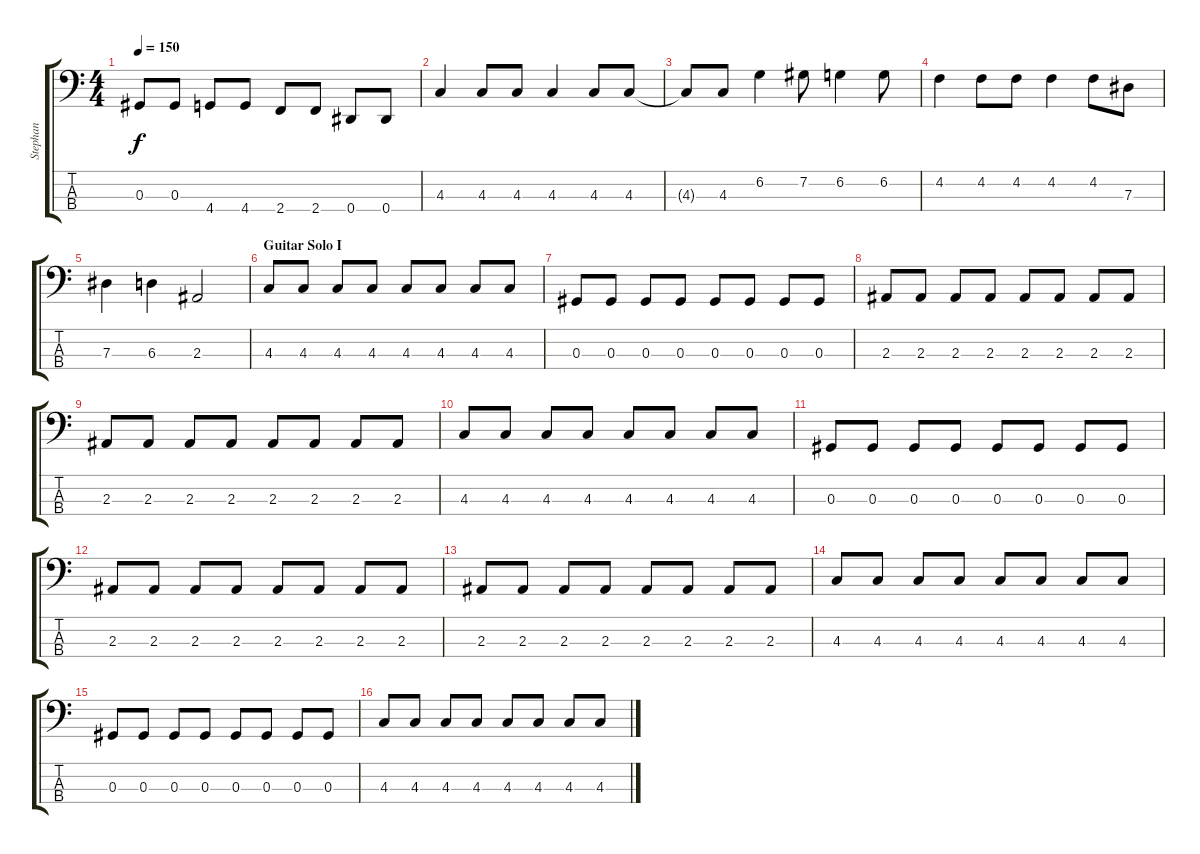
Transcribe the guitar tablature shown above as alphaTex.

\track ("Stephan" "Stephan") {instrument electricbassfinger}
\staff {score tabs}
\tuning (Gb2 Db2 Ab1 Eb1) {hide}
\ts (4 4)
\tempo 150
\clef f4
\ks c
0.3{t}.8{dy f} 0.3.8 4.4.8 4.4.8 2.4.8 2.4.8 0.4.8 0.4.8 |
4.3.4 4.3.8 4.3.8 4.3.4 4.3.8 4.3.8 |
4.3{t}.8 4.3.8 6.2.4 7.2.8 6.2.4 6.2.8 |
4.2.4 4.2.8 4.2.8 4.2.4 4.2.8 7.3.8 |
7.3.4 6.3.4 2.3.2 |
\section ("" "Guitar Solo I")
4.3.8 4.3.8 4.3.8 4.3.8 4.3.8 4.3.8 4.3.8 4.3.8 |
0.3.8 0.3.8 0.3.8 0.3.8 0.3.8 0.3.8 0.3.8 0.3.8 |
2.3.8 2.3.8 2.3.8 2.3.8 2.3.8 2.3.8 2.3.8 2.3.8 |
2.3.8 2.3.8 2.3.8 2.3.8 2.3.8 2.3.8 2.3.8 2.3.8 |
4.3.8 4.3.8 4.3.8 4.3.8 4.3.8 4.3.8 4.3.8 4.3.8 |
0.3.8 0.3.8 0.3.8 0.3.8 0.3.8 0.3.8 0.3.8 0.3.8 |
2.3.8 2.3.8 2.3.8 2.3.8 2.3.8 2.3.8 2.3.8 2.3.8 |
2.3.8 2.3.8 2.3.8 2.3.8 2.3.8 2.3.8 2.3.8 2.3.8 |
4.3.8 4.3.8 4.3.8 4.3.8 4.3.8 4.3.8 4.3.8 4.3.8 |
0.3.8 0.3.8 0.3.8 0.3.8 0.3.8 0.3.8 0.3.8 0.3.8 |
4.3.8 4.3.8 4.3.8 4.3.8 4.3.8 4.3.8 4.3.8 4.3.8
